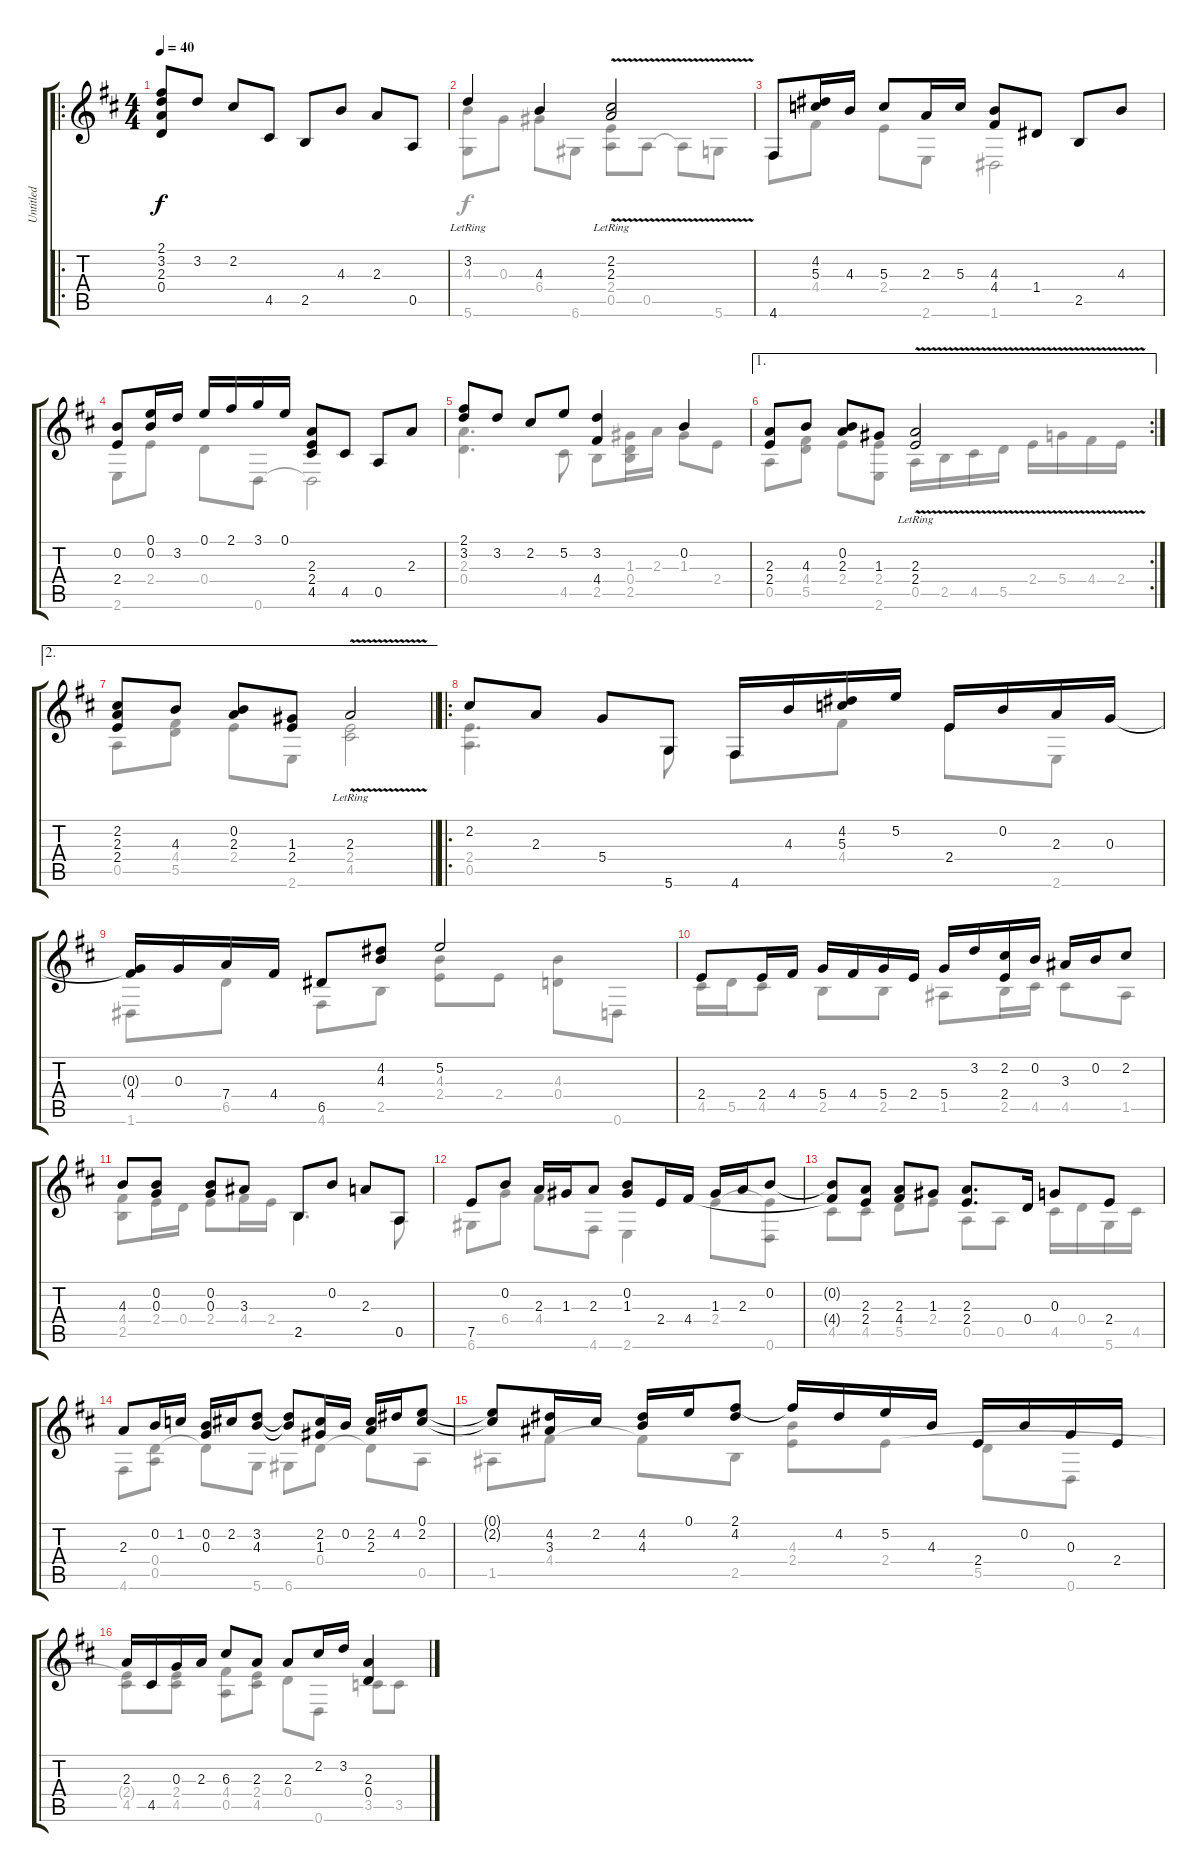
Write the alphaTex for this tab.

\track ("Untitled" "Untitled") {instrument acousticguitarnylon}
\staff {score tabs}
\tuning (E4 B3 G3 D3 A2 D2) {hide}
\voice
\ro
\ts (4 4)
\tempo 40
\clef g2
\ks d
(2.1 3.2 2.3 0.4).8{dy f instrument acousticguitarnylon} 3.2.8 2.2.8 4.5.8 2.5.8 4.3.8 2.3.8 0.5.8 |
3.2{lr}.4 4.3.4 (2.2{v lr} 2.3{v}).2 |
4.6.8 (4.2 5.3).16 4.3.16 5.3.8 2.3.16 5.3.16 (4.3 4.4).8 1.4.8 2.5.8 4.3.8 |
(0.2 2.4).8 (0.1 0.2).16 3.2.16 0.1.16 2.1.16 3.1.16 0.1.16 (2.3 2.4 4.5).8 4.5.8 0.5.8 2.3.8 |
(2.1 3.2).8 3.2.8 2.2.8 5.2.8 (3.2 4.4).4 0.2.4 |
\ae 1
\rc 2
(2.3 2.4).8 4.3.8 (0.2 2.3).8 1.3.8 (2.3 2.4{v lr}).2 |
\ae 2
\barLineRight lightlight
(2.2 2.3 2.4).8 4.3.8 (0.2 2.3).8 (1.3 2.4).8 2.3{v lr}.2 |
\ro
2.2.8 2.3.8 5.4.8 5.6.8 4.6.16 4.3.16 (4.2 5.3).16 5.2.16 2.4.16 0.2.16 2.3.16 0.3.16 |
(0.3{t} 4.4).16 0.3.16 7.4.16 4.4.16 6.5.8 (4.2 4.3).8 5.2.2 |
2.4.8 2.4.16 4.4.16 5.4.16 4.4.16 5.4.16 2.4.16 5.4.16 3.2.16 (2.2 2.4).16 0.2.16 3.3.16 0.2.16 2.2.8 |
4.3.8 (0.2 0.3).8 (0.2 0.3).8 3.3.8 2.5.8 0.2.8 2.3.8 0.5.8 |
7.5.8 0.2.8 2.3.16 1.3.16 2.3.8 (0.2 1.3).8 2.4.16 4.4.16 1.3.16 2.3.16 0.2.8 |
(0.2{t} 4.4{t}).8 (2.3 2.4).8 (2.3 4.4).8 1.3.8 (2.3 2.4).8{d} 0.4.16 0.3.8 2.4.8 |
2.3.8 0.2.16 1.2.16 (0.2 0.3).16 2.2.16 (3.2 4.3).8 (3.2{t} 4.3{t}).8 (2.2 1.3).16 0.2.16 (2.2 2.3).16 4.2.16 (0.1 2.2).8 |
(0.1{t} 2.2{t}).8 (4.2 3.3).16 2.2.16 (4.2 4.3).16 0.1.16 (2.1 4.2).8 2.1{t}.16 4.2.16 5.2.16 4.3.16 2.4.16 0.2.16 0.3.16 2.4.16 |
2.3.16 4.5.16 0.3.16 2.3.16 6.3.8 2.3.8 2.3.8 2.2.16 3.2.16 (2.3 0.4).4
\voice
\clef g2
\ottava regular
\simile none
\ks d
|
(4.3 5.6).8 0.3.8 6.4.8 6.6.8 (2.4 0.5).8 0.5.8 0.5{t}.8 5.6.8 |
4.6.8 4.4.8 2.4.8 2.6.8 1.6.2 |
2.6.8 2.4.8 0.4.8 0.6.8 0.6{t}.2 |
(2.3 0.4).4{d} 4.5.8 2.5.8 (1.3 0.4 2.5).16 2.3.16 1.3.8 2.4.8 |
0.5.8 (4.4 5.5).8 2.4.8 (2.4 2.6).8 0.5.16 2.5.16 4.5.16 5.5.16 2.4.16 5.4.16 4.4.16 2.4.16 |
\barLineRight lightlight
0.5.8 (4.4 5.5).8 2.4.8 2.6.8 (2.4 4.5).2 |
(2.4 0.5).4{d} 5.6.8 4.6.8 4.4.8 2.4.8 2.6.8 |
1.6.8 6.5.8 4.6.8 2.5.8 (4.3 2.4).8 2.4.8 (4.3 0.4).8 0.6.8 |
4.5.16 5.5.16 4.5.8 2.5.8 2.5.8 1.5.8 2.5.16 4.5.16 4.5.8 1.5.8 |
(4.4 2.5).8 2.4.16 0.4.16 2.4.8 4.4.16 2.4.16 2.5.4{d} 0.5.8 |
6.6.8 6.4.8 4.4.8 4.6.8 2.6.4 2.4.8 (2.4{t} 0.6).8 |
4.5.8 4.5.8 5.5.8 2.4.8 0.5.8 0.5.8 4.5.16 0.4.16 5.6.16 4.5.16 |
4.6.8 (0.4 0.5).8 0.4{t}.8 5.6.8 6.6.8 0.4.8 0.4{t}.8 0.5.8 |
1.5.8 4.4.8 4.4{t}.8 2.5.8 (4.3 2.4).8 2.4.8 5.5.8 0.6.8 |
(2.4{t} 4.5).8 (2.4 4.5).8 (4.4 0.5).8 (2.4 4.5).8 0.4.8 0.6.8 3.5.8 3.5.8
